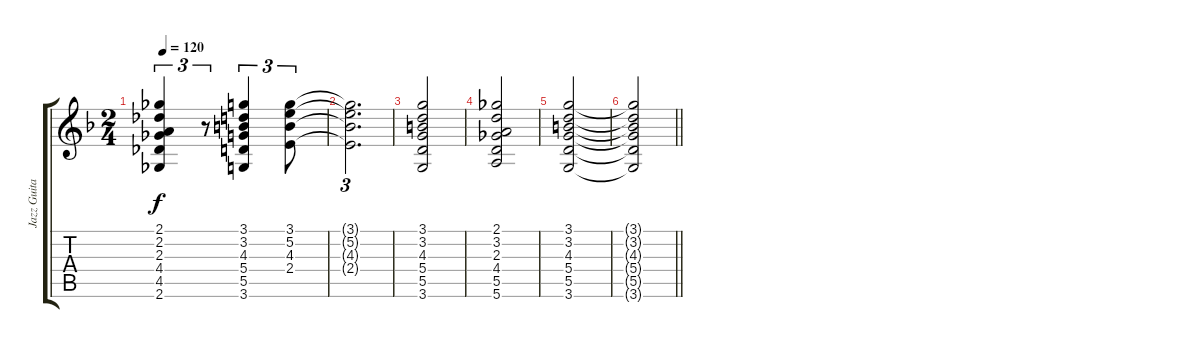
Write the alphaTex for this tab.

\track ("Jazz Guitar" "Jazz Guita") {instrument acousticguitarsteel}
\staff {score tabs}
\tuning (E4 B3 G3 D3 A2 E2) {hide}
\ts (2 4)
\tempo 120
\clef g2
\ks dminor
(2.1{t} 2.2{t} 2.3{t} 4.4{t} 4.5{t} 2.6{t}).4{tu (3 2) dy f} r.8{tu (3 2)} (3.1 3.2 4.3 5.4 5.5 3.6).4{tu (3 2)} (3.1 5.2 4.3 2.4).8{tu (3 2)} |
(3.1{t} 5.2{t} 4.3{t} 2.4{t}).2{d tu (3 2)} |
(3.1 3.2 4.3 5.4 5.5 3.6).2 |
(2.1 3.2 2.3 4.4 5.5 5.6).2 |
(3.1 3.2 4.3 5.4 5.5 3.6).2 |
\barLineRight lightlight
(3.1{t} 3.2{t} 4.3{t} 5.4{t} 5.5{t} 3.6{t}).2
